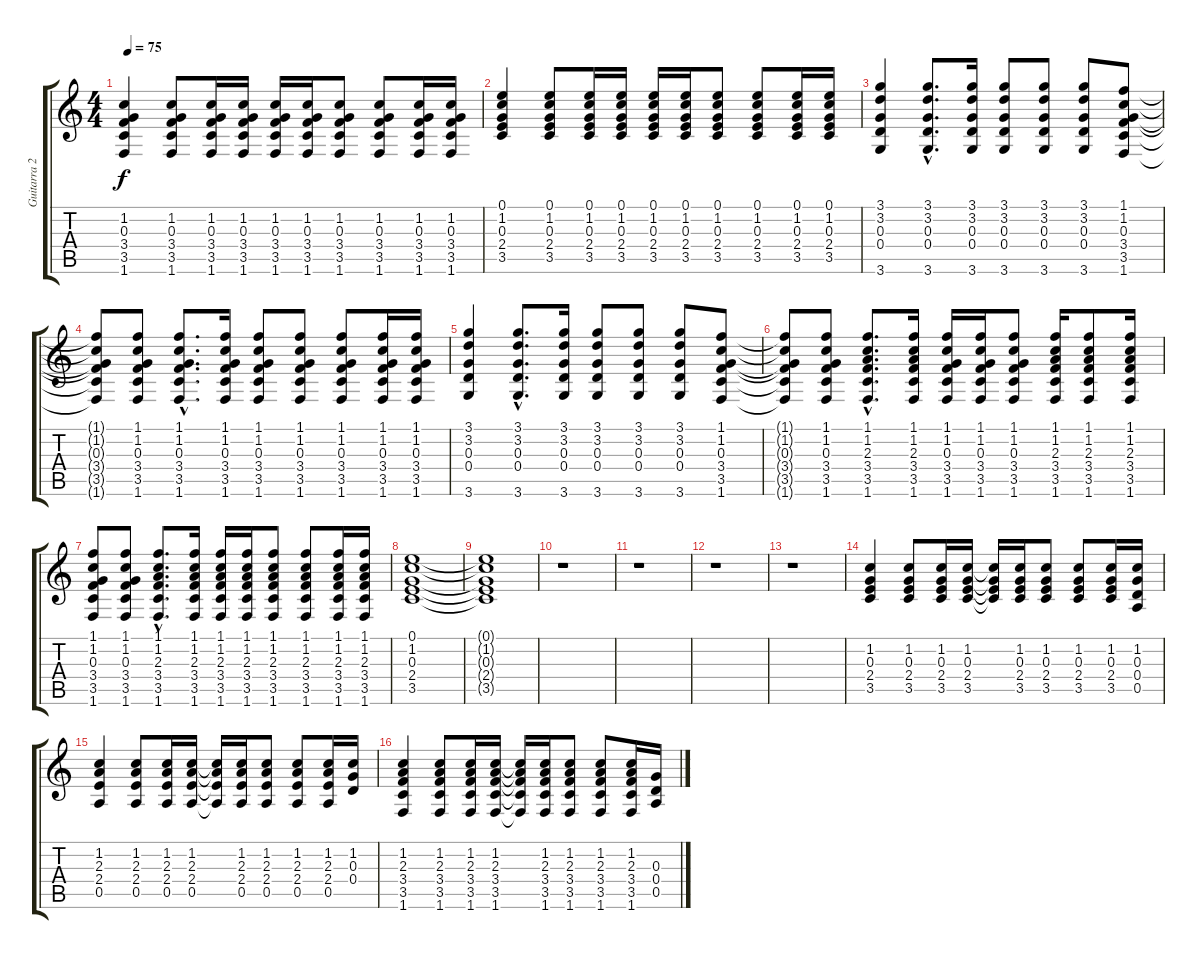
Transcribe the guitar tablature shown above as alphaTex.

\track ("Guitarra 2" "Guitarra 2") {instrument acousticguitarsteel}
\staff {score tabs}
\tuning (E4 B3 G3 D3 A2 E2) {hide}
\ts (4 4)
\tempo 75
\clef g2
\ks c
(1.2 0.3 3.4 3.5 1.6).4{dy f} (1.2 0.3 3.4 3.5 1.6).8 (1.2 0.3 3.4 3.5 1.6).16 (1.2 0.3 3.4 3.5 1.6).16 (1.2 0.3 3.4 3.5 1.6).16 (1.2 0.3 3.4 3.5 1.6).16 (1.2 0.3 3.4 3.5 1.6).8 (1.2 0.3 3.4 3.5 1.6).8 (1.2 0.3 3.4 3.5 1.6).16 (1.2 0.3 3.4 3.5 1.6).16 |
(0.1 1.2 0.3 2.4 3.5).4 (0.1 1.2 0.3 2.4 3.5).8 (0.1 1.2 0.3 2.4 3.5).16 (0.1 1.2 0.3 2.4 3.5).16 (0.1 1.2 0.3 2.4 3.5).16 (0.1 1.2 0.3 2.4 3.5).16 (0.1 1.2 0.3 2.4 3.5).8 (0.1 1.2 0.3 2.4 3.5).8 (0.1 1.2 0.3 2.4 3.5).16 (0.1 1.2 0.3 2.4 3.5).16 |
(3.1 3.2 0.3 0.4 3.6).4 (3.1{hac} 3.2{hac} 0.3{hac} 0.4{hac} 3.6{hac}).8{d} (3.1 3.2 0.3 0.4 3.6).16 (3.1 3.2 0.3 0.4 3.6).8 (3.1 3.2 0.3 0.4 3.6).8 (3.1 3.2 0.3 0.4 3.6).8 (1.1 1.2 0.3 3.4 3.5 1.6).8 |
(1.1{t} 1.2{t} 0.3{t} 3.4{t} 3.5{t} 1.6{t}).8 (1.1 1.2 0.3 3.4 3.5 1.6).8 (1.1{hac} 1.2{hac} 0.3{hac} 3.4{hac} 3.5{hac} 1.6{hac}).8{d} (1.1 1.2 0.3 3.4 3.5 1.6).16 (1.1 1.2 0.3 3.4 3.5 1.6).8 (1.1 1.2 0.3 3.4 3.5 1.6).8 (1.1 1.2 0.3 3.4 3.5 1.6).8 (1.1 1.2 0.3 3.4 3.5 1.6).16 (1.1 1.2 0.3 3.4 3.5 1.6).16 |
(3.1 3.2 0.3 0.4 3.6).4 (3.1{hac} 3.2{hac} 0.3{hac} 0.4{hac} 3.6{hac}).8{d} (3.1 3.2 0.3 0.4 3.6).16 (3.1 3.2 0.3 0.4 3.6).8 (3.1 3.2 0.3 0.4 3.6).8 (3.1 3.2 0.3 0.4 3.6).8 (1.1 1.2 0.3 3.4 3.5 1.6).8 |
(1.1{t} 1.2{t} 0.3{t} 3.4{t} 3.5{t} 1.6{t}).8 (1.1 1.2 0.3 3.4 3.5 1.6).8 (1.1{hac} 1.2{hac} 2.3{hac} 3.4{hac} 3.5{hac} 1.6{hac}).8{d} (1.1 1.2 2.3 3.4 3.5 1.6).16 (1.1 1.2 0.3 3.4 3.5 1.6).16 (1.1 1.2 0.3 3.4 3.5 1.6).16 (1.1 1.2 0.3 3.4 3.5 1.6).8 (1.1 1.2 2.3 3.4 3.5 1.6).16 (1.1 1.2 2.3 3.4 3.5 1.6).8 (1.1 1.2 2.3 3.4 3.5 1.6).16 |
(1.1 1.2 0.3 3.4 3.5 1.6).8 (1.1 1.2 0.3 3.4 3.5 1.6).8 (1.1{hac} 1.2{hac} 2.3{hac} 3.4{hac} 3.5{hac} 1.6{hac}).8{d} (1.1 1.2 2.3 3.4 3.5 1.6).16 (1.1 1.2 2.3 3.4 3.5 1.6).16 (1.1 1.2 2.3 3.4 3.5 1.6).16 (1.1 1.2 2.3 3.4 3.5 1.6).8 (1.1 1.2 2.3 3.4 3.5 1.6).8 (1.1 1.2 2.3 3.4 3.5 1.6).16 (1.1 1.2 2.3 3.4 3.5 1.6).16 |
(0.1 1.2 0.3 2.4 3.5).1 |
(0.1{t} 1.2{t} 0.3{t} 2.4{t} 3.5{t}).1 |
r.1 |
r.1 |
r.1 |
r.1 |
(1.2 0.3 2.4 3.5).4 (1.2 0.3 2.4 3.5).8 (1.2 0.3 2.4 3.5).16 (1.2 0.3 2.4 3.5).16 (1.2{t} 0.3{t} 2.4{t} 3.5{t}).16 (1.2 0.3 2.4 3.5).16 (1.2 0.3 2.4 3.5).8 (1.2 0.3 2.4 3.5).8 (1.2 0.3 2.4 3.5).16 (1.2 0.3 0.4 0.5).16 |
(1.2 2.3 2.4 0.5).4 (1.2 2.3 2.4 0.5).8 (1.2 2.3 2.4 0.5).16 (1.2 2.3 2.4 0.5).16 (1.2{t} 2.3{t} 2.4{t} 0.5{t}).16 (1.2 2.3 2.4 0.5).16 (1.2 2.3 2.4 0.5).8 (1.2 2.3 2.4 0.5).8 (1.2 2.3 2.4 0.5).16 (1.2 0.3 0.4).16 |
(1.2 2.3 3.4 3.5 1.6).4 (1.2 2.3 3.4 3.5 1.6).8 (1.2 2.3 3.4 3.5 1.6).16 (1.2 2.3 3.4 3.5 1.6).16 (1.2{t} 2.3{t} 3.4{t} 3.5{t} 1.6{t}).16 (1.2 2.3 3.4 3.5 1.6).16 (1.2 2.3 3.4 3.5 1.6).8 (1.2 2.3 3.4 3.5 1.6).8 (1.2 2.3 3.4 3.5 1.6).16 (0.3 0.4 0.5).16
